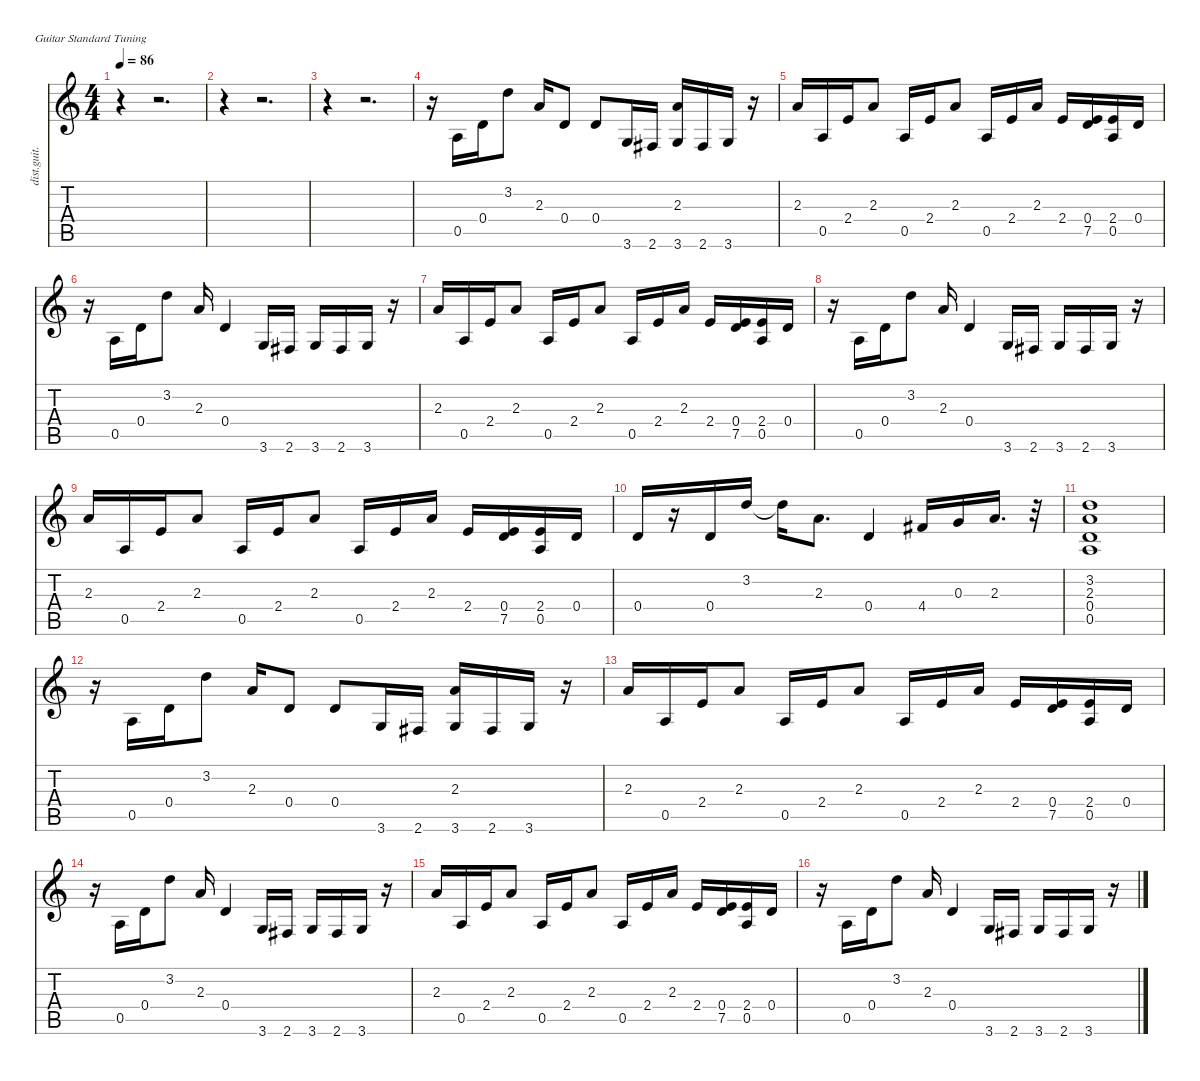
\defaultSystemsLayout 4
\hideDynamics
\bracketExtendMode nobrackets
\otherSystemsTrackNameOrientation horizontal
\track ("Joe.......still" "dist.guit.") {instrument distortionguitar}
\staff {score tabs}
\tuning (E4 B3 G3 D3 A2 E2)
\ts (4 4)
\tempo 86
\clef g2
\ks c
r.4{dy f instrument distortionguitar beam Down} r.2{d beam Down} |
r.4{beam Down} r.2{d beam Down} |
r.4{beam Down} r.2{d beam Down} |
r.16{beam Down} 0.5.16{beam Up} 0.4.16{dy ff beam Up} 3.2.8{beam Up} 2.3.16{beam Up} 0.4.8{dy f beam Up} 0.4.8{beam Up} 3.6.16{beam Up} 2.6{acc #}.16{beam Up} (2.3 3.6).16{beam Up} 2.6{acc #}.16{beam Up} 3.6.16{beam Up} r.16{beam Up} |
2.3.16{dy ff beam Up} 0.5.16{dy f beam Up} 2.4.16{dy ff beam Up} 2.3.8{beam Up} 0.5.16{beam Up} 2.4.16{beam Up} 2.3.8{beam Up} 0.5.16{dy f beam Up} 2.4.16{dy ff beam Up} 2.3.16{beam Up} 2.4.16{beam Up} (0.4 7.5).16{beam Up} (2.4 0.5).16{beam Up} 0.4.16{beam Up} |
r.16{beam Down} 0.5.16{dy f beam Up} 0.4.16{dy ff beam Up} 3.2.8{beam Up} 2.3.16{beam Up} 0.4.4{dy f beam Up} 3.6.16{beam Up} 2.6{acc #}.16{beam Up} 3.6.16{beam Up} 2.6{acc #}.16{beam Up} 3.6.16{beam Up} r.16{beam Up} |
2.3.16{dy ff beam Up} 0.5.16{dy f beam Up} 2.4.16{dy ff beam Up} 2.3.8{beam Up} 0.5.16{beam Up} 2.4.16{beam Up} 2.3.8{beam Up} 0.5.16{dy f beam Up} 2.4.16{dy ff beam Up} 2.3.16{beam Up} 2.4.16{beam Up} (0.4 7.5).16{beam Up} (2.4 0.5).16{beam Up} 0.4.16{beam Up} |
r.16{beam Down} 0.5.16{dy f beam Up} 0.4.16{dy ff beam Up} 3.2.8{beam Up} 2.3.16{beam Up} 0.4.4{dy f beam Up} 3.6.16{beam Up} 2.6{acc #}.16{beam Up} 3.6.16{beam Up} 2.6{acc #}.16{beam Up} 3.6.16{beam Up} r.16{beam Up} |
2.3.16{dy ff beam Up} 0.5.16{dy f beam Up} 2.4.16{dy ff beam Up} 2.3.8{beam Up} 0.5.16{beam Up} 2.4.16{beam Up} 2.3.8{beam Up} 0.5.16{dy f beam Up} 2.4.16{dy ff beam Up} 2.3.16{beam Up} 2.4.16{beam Up} (0.4 7.5).16{beam Up} (2.4 0.5).16{beam Up} 0.4.16{beam Up} |
0.4.16{beam Up} r.16{beam Up} 0.4.16{dy f beam Up} 3.2.16{dy ff beam Up} 3.2{t}.16{dy f beam Down} 2.3.8{d dy ff beam Down} 0.4.4{dy f beam Up} 4.4{acc #}.16{dy ff beam Up} 0.3.16{beam Up} 2.3.16{d beam Up} r.32{beam Up} |
(3.2 2.3 0.4 0.5).1{beam Up} |
r.16{beam Down} 0.5.16{dy f beam Up} 0.4.16{dy ff beam Up} 3.2.8{beam Up} 2.3.16{beam Up} 0.4.8{dy f beam Up} 0.4.8{beam Up} 3.6.16{beam Up} 2.6{acc #}.16{beam Up} (2.3 3.6).16{beam Up} 2.6{acc #}.16{beam Up} 3.6.16{beam Up} r.16{beam Up} |
2.3.16{dy ff beam Up} 0.5.16{dy f beam Up} 2.4.16{dy ff beam Up} 2.3.8{beam Up} 0.5.16{beam Up} 2.4.16{beam Up} 2.3.8{beam Up} 0.5.16{dy f beam Up} 2.4.16{dy ff beam Up} 2.3.16{beam Up} 2.4.16{beam Up} (0.4 7.5).16{beam Up} (2.4 0.5).16{beam Up} 0.4.16{beam Up} |
r.16{beam Down} 0.5.16{dy f beam Up} 0.4.16{dy ff beam Up} 3.2.8{beam Up} 2.3.16{beam Up} 0.4.4{dy f beam Up} 3.6.16{beam Up} 2.6{acc #}.16{beam Up} 3.6.16{beam Up} 2.6{acc #}.16{beam Up} 3.6.16{beam Up} r.16{beam Up} |
2.3.16{dy ff beam Up} 0.5.16{dy f beam Up} 2.4.16{dy ff beam Up} 2.3.8{beam Up} 0.5.16{beam Up} 2.4.16{beam Up} 2.3.8{beam Up} 0.5.16{dy f beam Up} 2.4.16{dy ff beam Up} 2.3.16{beam Up} 2.4.16{beam Up} (0.4 7.5).16{beam Up} (2.4 0.5).16{beam Up} 0.4.16{beam Up} |
r.16{beam Down} 0.5.16{dy f beam Up} 0.4.16{dy ff beam Up} 3.2.8{beam Up} 2.3.16{beam Up} 0.4.4{dy f beam Up} 3.6.16{beam Up} 2.6{acc #}.16{beam Up} 3.6.16{beam Up} 2.6{acc #}.16{beam Up} 3.6.16{beam Up} r.16{beam Up}
